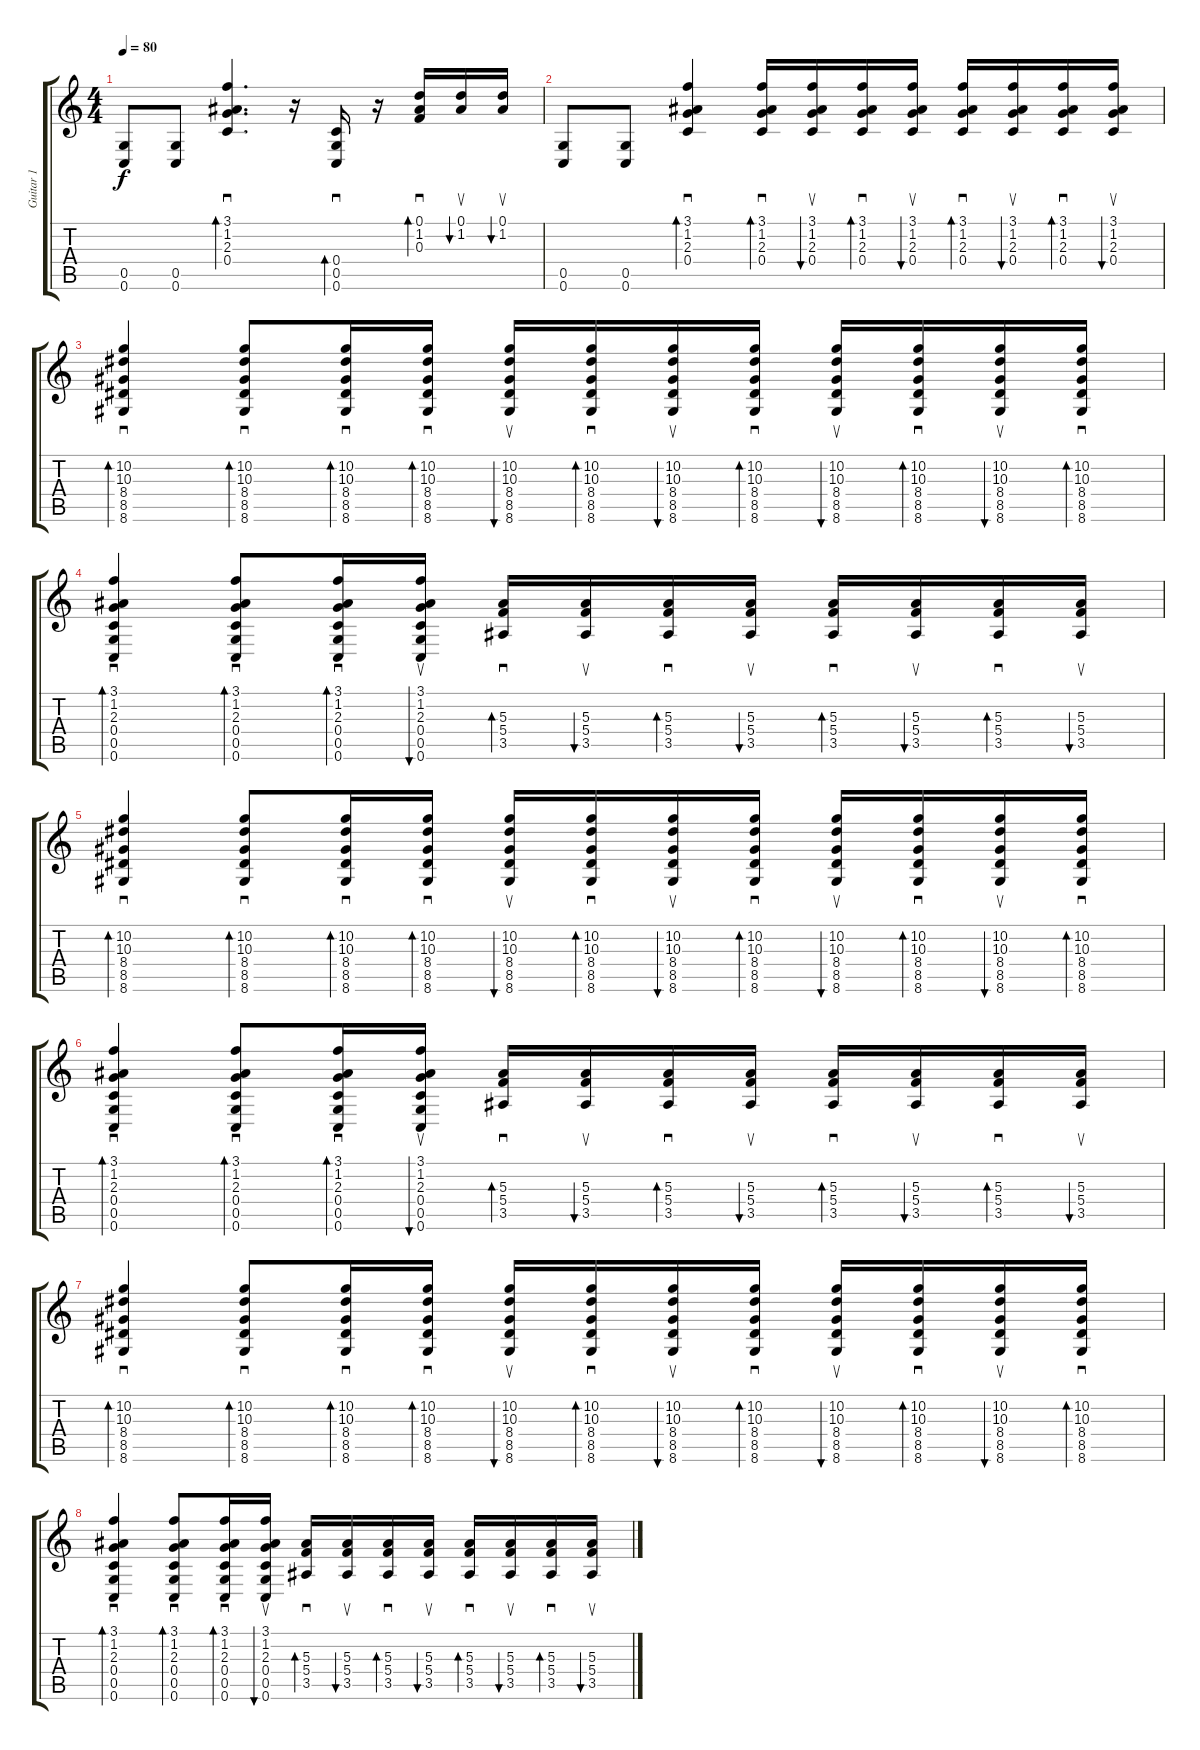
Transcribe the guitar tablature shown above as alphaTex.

\track ("Guitar 1" "Guitar 1") {instrument acousticguitarsteel}
\staff {score tabs}
\tuning (D4 A3 F3 C3 G2 C2) {hide}
\ts (4 4)
\tempo 80
\clef g2
\ks c
(0.5 0.6).8{dy f} (0.5 0.6).8 (3.1 1.2 2.3 0.4).4{d sd bd 120} r.16 (0.4 0.5 0.6).16{sd bd 480} r.16 (0.1 1.2 0.3).16{sd bd 60} (0.1 1.2).16{su bu 60} (0.1 1.2).16{su bu 60} |
(0.5 0.6).8 (0.5 0.6).8 (3.1 1.2 2.3 0.4).4{sd bd 120} (3.1 1.2 2.3 0.4).16{sd bd 60} (3.1 1.2 2.3 0.4).16{su bu 60} (3.1 1.2 2.3 0.4).16{sd bd 60} (3.1 1.2 2.3 0.4).16{su bu 60} (3.1 1.2 2.3 0.4).16{sd bd 60} (3.1 1.2 2.3 0.4).16{su bu 60} (3.1 1.2 2.3 0.4).16{sd bd 60} (3.1 1.2 2.3 0.4).16{su bu 60} |
(10.2 10.3 8.4 8.5 8.6).4{sd bd 60} (10.2 10.3 8.4 8.5 8.6).8{sd bd 60} (10.2 10.3 8.4 8.5 8.6).16{sd bd 60} (10.2 10.3 8.4 8.5 8.6).16{sd bd 60} (10.2 10.3 8.4 8.5 8.6).16{su bu 60} (10.2 10.3 8.4 8.5 8.6).16{sd bd 60} (10.2 10.3 8.4 8.5 8.6).16{su bu 60} (10.2 10.3 8.4 8.5 8.6).16{sd bd 60} (10.2 10.3 8.4 8.5 8.6).16{su bu 60} (10.2 10.3 8.4 8.5 8.6).16{sd bd 60} (10.2 10.3 8.4 8.5 8.6).16{su bu 60} (10.2 10.3 8.4 8.5 8.6).16{sd bd 60} |
(3.1 1.2 2.3 0.4 0.5 0.6).4{sd bd 60} (3.1 1.2 2.3 0.4 0.5 0.6).8{sd bd 60} (3.1 1.2 2.3 0.4 0.5 0.6).16{sd bd 60} (3.1 1.2 2.3 0.4 0.5 0.6).16{su bu 60} (5.3 5.4 3.5).16{sd bd 60} (5.3 5.4 3.5).16{su bu 60} (5.3 5.4 3.5).16{sd bd 60} (5.3 5.4 3.5).16{su bu 60} (5.3 5.4 3.5).16{sd bd 60} (5.3 5.4 3.5).16{su bu 60} (5.3 5.4 3.5).16{sd bd 60} (5.3 5.4 3.5).16{su bu 60} |
(10.2 10.3 8.4 8.5 8.6).4{sd bd 60} (10.2 10.3 8.4 8.5 8.6).8{sd bd 60} (10.2 10.3 8.4 8.5 8.6).16{sd bd 60} (10.2 10.3 8.4 8.5 8.6).16{sd bd 60} (10.2 10.3 8.4 8.5 8.6).16{su bu 60} (10.2 10.3 8.4 8.5 8.6).16{sd bd 60} (10.2 10.3 8.4 8.5 8.6).16{su bu 60} (10.2 10.3 8.4 8.5 8.6).16{sd bd 60} (10.2 10.3 8.4 8.5 8.6).16{su bu 60} (10.2 10.3 8.4 8.5 8.6).16{sd bd 60} (10.2 10.3 8.4 8.5 8.6).16{su bu 60} (10.2 10.3 8.4 8.5 8.6).16{sd bd 60} |
(3.1 1.2 2.3 0.4 0.5 0.6).4{sd bd 60} (3.1 1.2 2.3 0.4 0.5 0.6).8{sd bd 60} (3.1 1.2 2.3 0.4 0.5 0.6).16{sd bd 60} (3.1 1.2 2.3 0.4 0.5 0.6).16{su bu 60} (5.3 5.4 3.5).16{sd bd 60} (5.3 5.4 3.5).16{su bu 60} (5.3 5.4 3.5).16{sd bd 60} (5.3 5.4 3.5).16{su bu 60} (5.3 5.4 3.5).16{sd bd 60} (5.3 5.4 3.5).16{su bu 60} (5.3 5.4 3.5).16{sd bd 60} (5.3 5.4 3.5).16{su bu 60} |
(10.2 10.3 8.4 8.5 8.6).4{sd bd 60} (10.2 10.3 8.4 8.5 8.6).8{sd bd 60} (10.2 10.3 8.4 8.5 8.6).16{sd bd 60} (10.2 10.3 8.4 8.5 8.6).16{sd bd 60} (10.2 10.3 8.4 8.5 8.6).16{su bu 60} (10.2 10.3 8.4 8.5 8.6).16{sd bd 60} (10.2 10.3 8.4 8.5 8.6).16{su bu 60} (10.2 10.3 8.4 8.5 8.6).16{sd bd 60} (10.2 10.3 8.4 8.5 8.6).16{su bu 60} (10.2 10.3 8.4 8.5 8.6).16{sd bd 60} (10.2 10.3 8.4 8.5 8.6).16{su bu 60} (10.2 10.3 8.4 8.5 8.6).16{sd bd 60} |
(3.1 1.2 2.3 0.4 0.5 0.6).4{sd bd 60} (3.1 1.2 2.3 0.4 0.5 0.6).8{sd bd 60} (3.1 1.2 2.3 0.4 0.5 0.6).16{sd bd 60} (3.1 1.2 2.3 0.4 0.5 0.6).16{su bu 60} (5.3 5.4 3.5).16{sd bd 60} (5.3 5.4 3.5).16{su bu 60} (5.3 5.4 3.5).16{sd bd 60} (5.3 5.4 3.5).16{su bu 60} (5.3 5.4 3.5).16{sd bd 60} (5.3 5.4 3.5).16{su bu 60} (5.3 5.4 3.5).16{sd bd 60} (5.3 5.4 3.5).16{su bu 60}
